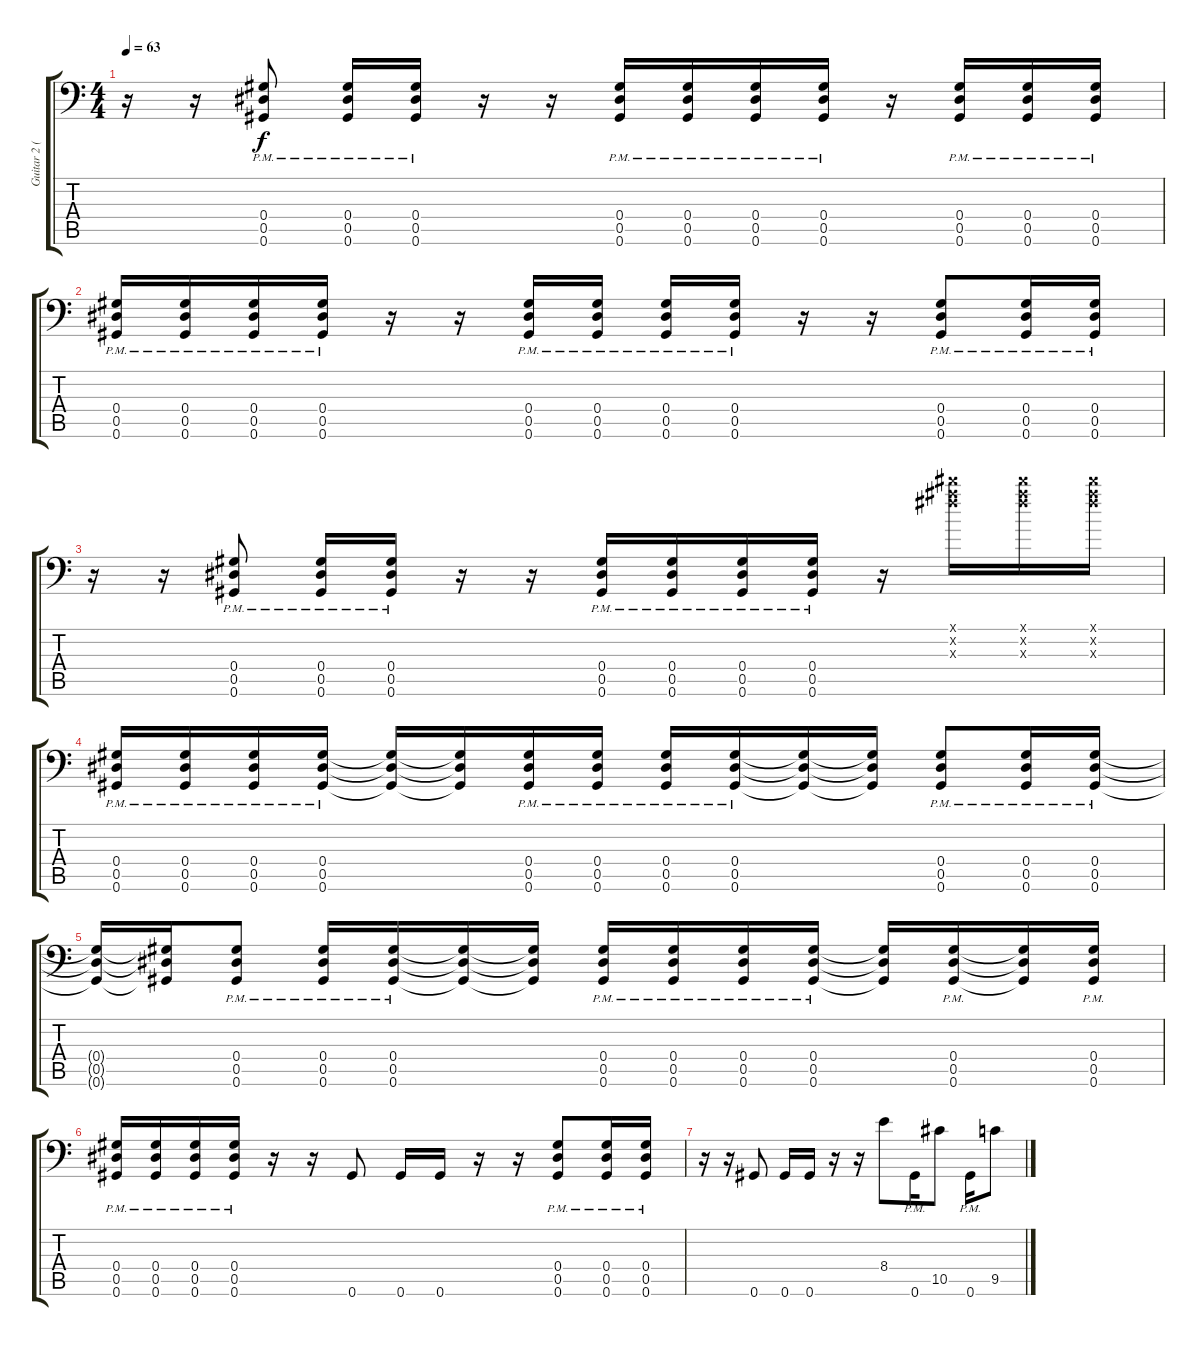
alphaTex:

\track ("Guitar 2 (Drop G#)" "Guitar 2 (") {instrument distortionguitar}
\staff {score tabs}
\tuning (Bb3 F3 Db3 Ab2 Eb2 Ab1) {hide}
\ts (4 4)
\tempo 63
\clef f4
\ks c
r.16{dy f} r.16 (0.4{pm} 0.5{pm} 0.6{pm}).8 (0.4{pm} 0.5{pm} 0.6{pm}).16 (0.4{pm} 0.5{pm} 0.6{pm}).16 r.16 r.16 (0.4{pm} 0.5{pm} 0.6{pm}).16 (0.4{pm} 0.5{pm} 0.6{pm}).16 (0.4{pm} 0.5{pm} 0.6{pm}).16 (0.4{pm} 0.5{pm} 0.6{pm}).16 r.16 (0.4{pm} 0.5{pm} 0.6{pm}).16 (0.4{pm} 0.5{pm} 0.6{pm}).16 (0.4{pm} 0.5{pm} 0.6{pm}).16 |
(0.4{pm} 0.5{pm} 0.6{pm}).16 (0.4{pm} 0.5{pm} 0.6{pm}).16 (0.4{pm} 0.5{pm} 0.6{pm}).16 (0.4{pm} 0.5{pm} 0.6{pm}).16 r.16 r.16 (0.4{pm} 0.5{pm} 0.6{pm}).16 (0.4{pm} 0.5{pm} 0.6{pm}).16 (0.4{pm} 0.5{pm} 0.6{pm}).16 (0.4{pm} 0.5{pm} 0.6{pm}).16 r.16 r.16 (0.4{pm} 0.5{pm} 0.6{pm}).8 (0.4{pm} 0.5{pm} 0.6{pm}).16 (0.4{pm} 0.5{pm} 0.6{pm}).16 |
r.16 r.16 (0.4{pm} 0.5{pm} 0.6{pm}).8 (0.4{pm} 0.5{pm} 0.6{pm}).16 (0.4{pm} 0.5{pm} 0.6{pm}).16 r.16 r.16 (0.4{pm} 0.5{pm} 0.6{pm}).16 (0.4{pm} 0.5{pm} 0.6{pm}).16 (0.4{pm} 0.5{pm} 0.6{pm}).16 (0.4{pm} 0.5{pm} 0.6{pm}).16 r.16 (17.1{x} 17.2{x} 17.3{x}).16 (17.1{x} 17.2{x} 17.3{x}).16 (17.1{x} 17.2{x} 17.3{x}).16 |
(0.4{pm} 0.5{pm} 0.6{pm}).16 (0.4{pm} 0.5{pm} 0.6{pm}).16 (0.4{pm} 0.5{pm} 0.6{pm}).16 (0.4{pm} 0.5{pm} 0.6{pm}).16 (0.4{t} 0.5{t} 0.6{t}).16 (0.4{t} 0.5{t} 0.6{t}).16 (0.4{pm} 0.5{pm} 0.6{pm}).16 (0.4{pm} 0.5{pm} 0.6{pm}).16 (0.4{pm} 0.5{pm} 0.6{pm}).16 (0.4{pm} 0.5{pm} 0.6{pm}).16 (0.4{t} 0.5{t} 0.6{t}).16 (0.4{t} 0.5{t} 0.6{t}).16 (0.4{pm} 0.5{pm} 0.6{pm}).8 (0.4{pm} 0.5{pm} 0.6{pm}).16 (0.4{pm} 0.5{pm} 0.6{pm}).16 |
(0.4{t} 0.5{t} 0.6{t}).16 (0.4{t} 0.5{t} 0.6{t}).16 (0.4{pm} 0.5{pm} 0.6{pm}).8 (0.4{pm} 0.5{pm} 0.6{pm}).16 (0.4{pm} 0.5{pm} 0.6{pm}).16 (0.4{t} 0.5{t} 0.6{t}).16 (0.4{t} 0.5{t} 0.6{t}).16 (0.4{pm} 0.5{pm} 0.6{pm}).16 (0.4{pm} 0.5{pm} 0.6{pm}).16 (0.4{pm} 0.5{pm} 0.6{pm}).16 (0.4{pm} 0.5{pm} 0.6{pm}).16 (0.4{t} 0.5{t} 0.6{t}).16 (0.4{pm} 0.5{pm} 0.6{pm}).16 (0.4{t} 0.5{t} 0.6{t}).16 (0.4{pm} 0.5{pm} 0.6{pm}).16 |
(0.4{pm} 0.5{pm} 0.6{pm}).16 (0.4{pm} 0.5{pm} 0.6{pm}).16 (0.4{pm} 0.5{pm} 0.6{pm}).16 (0.4{pm} 0.5{pm} 0.6{pm}).16 r.16 r.16 0.6.8 0.6.16 0.6.16 r.16 r.16 (0.4{pm} 0.5{pm} 0.6{pm}).8 (0.4{pm} 0.5{pm} 0.6{pm}).16 (0.4{pm} 0.5{pm} 0.6{pm}).16 |
r.16 r.16 0.6.8 0.6.16 0.6.16 r.16 r.16 8.4.8 0.6{pm}.16 10.5.8 0.6{pm}.16 9.5.8
